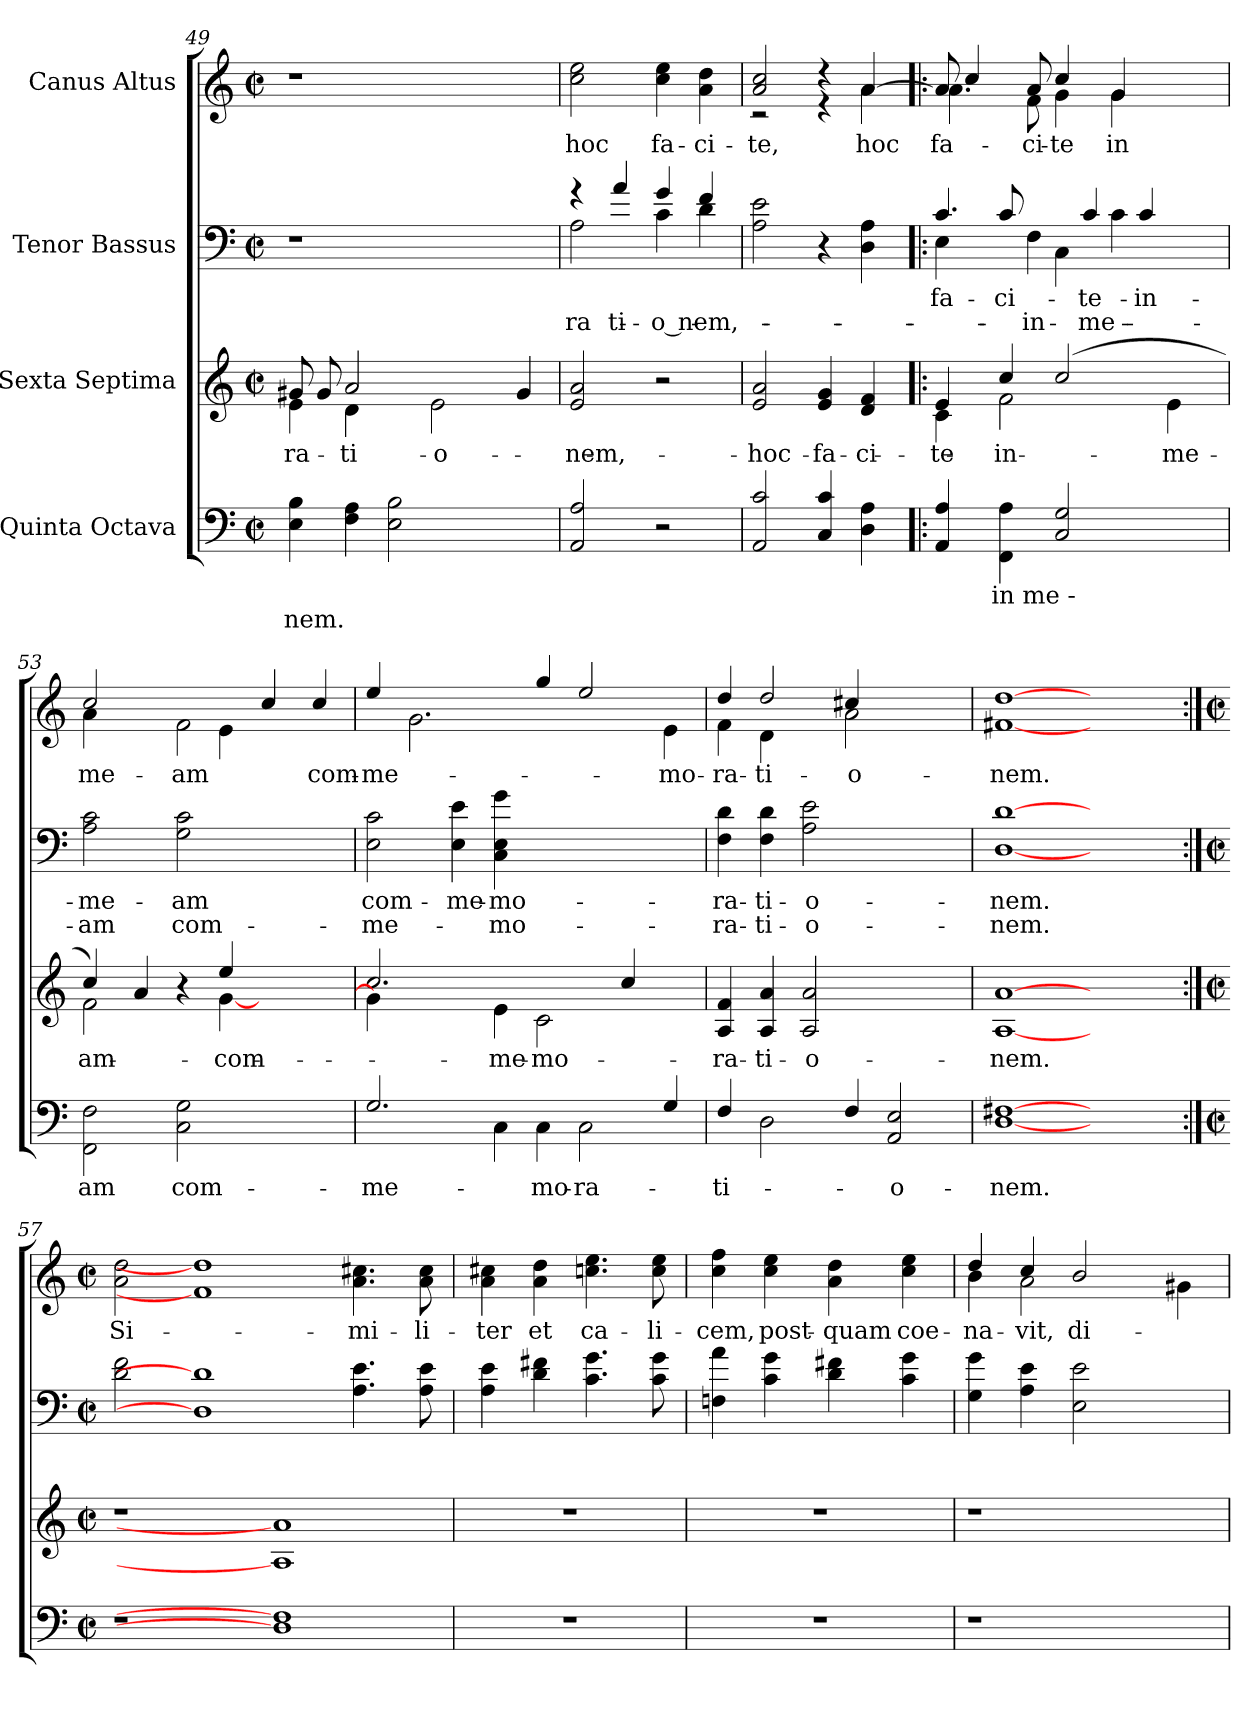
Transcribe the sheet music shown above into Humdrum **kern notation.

**kern	**text	**kern	**text	**kern	**text	**text	**kern	**text
*part4	*part4	*part3	*part3	*part2	*part2	*part2	*part1	*part1
*staff4	*staff4	*staff3	*staff3	*staff2	*staff2	*staff2	*staff1	*staff1
*I"Quinta  Octava	*	*I"Sexta  Septima	*	*I"Tenor  Bassus	*	*	*I"Canus  Altus	*
*clefF4	*	*clefG2	*	*clefF4	*	*	*clefG2	*
*M2/2	*	*M2/2	*	*M2/2	*	*	*M2/2	*
*met(c|)	*	*met(c|)	*	*met(c|)	*	*	*met(c|)	*
=49	=49	=49	=49	=49	=49	=49	=49	=49
!	!LO:LY:b:cj	!	!LO:LY:b:cj	!	!	!	!	!
*	*	*^	*	*	*	*	*	*
4B\ 4E\	-nem.	4e\	8g#X/	-ra-	1r	.	.	1r	.
.	.	.	8g#/	.	.	.	.	.	.
!	!	!	!	!LO:LY:b:cj	!	!	!	!	!
4A\ 4F\	.	4d\	2a/	-ti-	.	.	.	.	.
2B\ 2E\	.	1ryy	.	.	.	.	.	.	.
!	!	!	!	!LO:LY:b:cj	!	!	!	!	!
.	.	.	2e\	-o-	.	.	.	.	.
2ryy	.	.	.	.	2ryy	.	.	2ryy	.
.	.	.	4g#/	.	.	.	.	.	.
=50	=50	=50	=50	=50	=50	=50	=50	=50	=50
!	!	!	!	!LO:LY:b:cj	!	!	!LO:LY:b:rj	!	!LO:LY:b:cj
*	*	*v	*v	*	*^	*	*	*	*
2A/ 2AA/	.	2a/ 2e/	-nem,	4r	2A\	.	ra-	2ee\ 2cc\	hoc
!	!	!	!	!	!	!	!LO:LY:b:rj	!	!
.	.	.	.	4a/	.	.	-ti-	.	.
!	!	!	!	!	!	!	!LO:LY:b:rj	!	!LO:LY:b:cj
2r	.	2r	.	4g/	4c\	.	-o nem,-	4ee\ 4cc\	fa-
!	!	!	!	!	!	!	!	!	!LO:LY:b:cj
.	.	.	.	4f/	4d\	.	.	4dd\ 4a\	-ci-
=51	=51	=51	=51	=51	=51	=51	=51	=51	=51
!	!	!	!LO:LY:b:cj	!	!	!	!	!	!LO:LY:b:cj
*	*	*	*	*v	*v	*	*	*^	*
2c/ 2AA/	.	2a/ 2e/	hoc	2e\ 2A\	.	.	2cc/ 2a/	2r	-te,
!	!	!	!LO:LY:b:cj	!	!	!	!	!	!
4c/ 4C/	.	4g/ 4e/	fa-	4r	.	.	4rdd	4re	.
!	!	!	!LO:LY:b:cj	!	!	!	!	!	!LO:LY:b:cj
4A\ 4D\	.	4f/ 4d/	-ci-	4A\ 4D\	.	.	[>4a/	4a\	hoc
=52!|:	=52!|:	=52!|:	=52!|:	=52!|:	=52!|:	=52!|:	=52!|:	=52!|:	=52!|:
*	*	*^	*	*	*	*	*	*	*
!LO:TX:b:t=te	!	!	!	!	!	!	!	!	!	!
!	!	!	!	!LO:LY:b:cj	!	!LO:LY:b:cj	!	!	!	!LO:LY:b:cj
*^	*	*	*	*	*^	*	*	*	*	*
4A/ 4AA/	8...ryy	.	4c\	4e/	-te	4E\	4.c/	-fa-	.	8a/]	4.a\	fa-
.	.	.	.	.	.	.	.	.	.	4cc/	.	.
!	!LO:TX:b:t=in me -	!	!	!	!	!	!	!	!	!	!	!
.	1ryy	.	.	.	.	.	.	.	.	.	.	.
!	!	!	!	!	!LO:LY:b:cj	!	!	!LO:LY:b:cj	!	!	!	!
4A\ 4FF\	.	.	2f\	4cc/	in	8c/	.	ci-	.	.	.	.
!	!	!	!	!	!	!	!	!	!LO:LY:b:cj	!	!	!LO:LY:b:cj
.	.	.	.	.	.	8ryy	4F\	.	-in	8a/	8f\	-ci-
!	!	!	!	!	!	!	!	!	!	!	!	!LO:LY:b:cj
2G/ 2C/	.	.	.	(<2cc/	.	4C\	.	.	.	4cc/	4g\	-te
!	!	!	!	!	!	!	!	!LO:LY:b:cj	!LO:LY:b:cj	!	!	!
.	.	.	.	.	.	.	4c/	-te	me-	.	.	.
!	!	!	!	!	!	!	!	!	!	!	!	!LO:LY:b:cj
.	.	.	2ryy	.	.	4c\	.	.	.	4g>/	4g\	in
!	!	!	!	!	!	!	!	!LO:LY:b:cj	!	!	!	!
.	.	.	.	.	.	.	4c/	-in	.	.	.	.
!	!	!	!	!	!LO:LY:b:cj	!	!	!	!	!	!	!
4ryy	.	.	.	4e\	me-	8ryy	.	.	.	4ryy	4ryy	.
.	.	.	.	.	.	8ryy	8ryy	.	.	.	.	.
.	64ryy	.	.	.	.	.	.	.	.	.	.	.
!!LO:LB:g=z	!!
=53	=53	=53	=53	=53	=53	=53	=53	=53	=53	=53	=53	=53
!	!	!LO:LY:b:cj	!	!	!LO:LY:b:cj	!	!	!LO:LY:b:cj	!LO:LY:b	!	!	!LO:LY:b:cj
*v	*v	*	*	*^	*	*v	*v	*	*	*	*	*
2F\ 2FF\	am	4cc/)	2f\	32ryy	-am	2c\ 2A\	me-	-am	2cc/	4a\	me-
.	.	.	.	1ryy	.	.	.	.	.	.	.
.	.	4a/	.	.	.	.	.	.	.	2ryy	.
!	!LO:LY:b:cj	!	!	!	!	!	!LO:LY:b:cj	!LO:LY:b	!	!	!LO:LY:b:cj
2G\ 2C\	com-	4r	4ryy	.	.	2c\ 2G\	am	com-	2f\	.	-am
!	!	!	!	!	!LO:LY:b	!	!	!	!	!	!
.	.	4ee/	[<4g\	.	com-	.	.	.	.	4e\	.
2ryy	.	2ryy	2ryy	.	.	2ryy	.	.	4cc/	2ryy	.
.	.	.	.	4...ryy	.	.	.	.	.	.	.
!	!	!	!	!	!	!	!	!	!	!	!LO:LY:b:cj
.	.	.	.	.	.	.	.	.	4cc/	.	com-
*	*	*	*	*	*	*	*	*	*v	*v	*
=54	=54	=54	=54	=54	=54	=54	=54	=54	=54	=54
!	!LO:LY:b:cj	!	!	!	!	!	!LO:LY:b:cj	!LO:LY:b:cj	!	!LO:LY:b:cj
*	*	*	*v	*v	*	*	*	*	*	*
2.G/	-me-	2.cc/	4g\]	.	2c\ 2E\	-com-	-me-	4ee/	-me-
.	.	.	4ryy	.	.	.	.	2.g\	.
!	!	!	!	!	!	!LO:LY:b:cj	!	!	!
.	.	.	1.ryy	.	4e\ 4E\	-me-	.	.	.
!	!	!	!	!LO:LY:b:cj	!	!LO:LY:b:cj	!LO:LY:b:cj	!	!
4C\	.	4e\	.	-me-	4g\ 4E\ 4C\	-mo-	-mo-	.	.
!	!LO:LY:b:cj	!	!	!LO:LY:b:cj	!	!	!	!	!
4C\	-mo-	2c\	.	-mo-	1ryy	.	.	4gg/	.
!	!LO:LY:b:cj	!	!	!	!	!	!	!	!
2C\	-ra-	.	.	.	.	.	.	2ee/	.
.	.	4cc/	.	.	.	.	.	.	.
!	!	!	!	!	!	!	!	!	!LO:LY:b:cj
4G/	.	4ryy	.	.	.	.	.	4e\	-mo-
*	*	*v	*v	*	*	*	*	*	*
=55	=55	=55	=55	=55	=55	=55	=55	=55
!	!LO:LY:b:cj	!	!LO:LY:b:cj	!	!LO:LY:b:cj	!LO:LY:b:cj	!	!LO:LY:b:cj
*	*	*	*	*	*	*	*^	*
4F/	-ti-	4f/ 4A/	-ra-	4d\ 4F\	-ra-	-ra-	4f\	4dd/	-ra-
!	!	!	!LO:LY:b:cj	!	!LO:LY:b:cj	!LO:LY:b:cj	!	!	!LO:LY:b:cj
2D\	.	4a/ 4A/	-ti-	4d\ 4F\	-ti-	-ti-	4d\	2dd/	-ti-
!	!	!	!LO:LY:b:cj	!	!LO:LY:b:cj	!LO:LY:b:cj	!	!	!
.	.	2a/ 2A/	-o-	2e\ 2A\	-o-	-o-	4ryy	.	.
!	!	!	!	!	!	!	!	!	!LO:LY:b:cj
4F/	.	.	.	.	.	.	4cc#X/	2a\	-o-
!	!LO:LY:b:cj	!	!	!	!	!	!	!	!
2E/ 2AA/	-o-	2ryy	.	2ryy	.	.	4ryy	.	.
.	.	.	.	.	.	.	4ryy	4ryy	.
=56	=56	=56	=56	=56	=56	=56	=56	=56	=56
!	!LO:LY:b:cj	!	!LO:LY:b:cj	!	!LO:LY:b:cj	!LO:LY:b:cj	!	!	!LO:LY:b:cj
*	*	*	*	*	*	*	*v	*v	*
[1F#X [1D	-nem.	[1a [1A	-nem.	[1d [1D	-nem.	nem.	[1dd [1f#X	-nem.
1ryy	.	1ryy	.	1ryy	.	.	1ryy	.
=57:|!	=57:|!	=57:|!	=57:|!	=57:|!	=57:|!	=57:|!	=57:|!	=57:|!
*M2/2	*	*M2/2	*	*M2/2	*	*	*M2/2	*
*met(c|)	*	*met(c|)	*	*met(c|)	*	*	*met(c|)	*
!	!	!	!	!	!	!	!	!LO:LY:b:cj
1r	.	1r	.	2f\ 2d\	.	.	2dd\ 2a\	Si-
.	.	.	.	1d] 1D]	.	.	1dd] 1f#]	.
1F#] 1D]	.	1a] 1A]	.	.	.	.	.	.
!	!	!	!	!	!	!	!	!LO:LY:b:cj
.	.	.	.	4.e\ 4.A\	.	.	4.cc#X\ 4.a\	-mi-
!	!	!	!	!	!	!	!	!LO:LY:b:cj
.	.	.	.	8e\ 8A\	.	.	8cc#\ 8a\	-li-
=58	=58	=58	=58	=58	=58	=58	=58	=58
!	!	!	!	!	!	!	!	!LO:LY:b:cj
1r	.	1r	.	4e\ 4A\	.	.	4cc#X\ 4a\	-ter
!	!	!	!	!	!	!	!	!LO:LY:b:cj
.	.	.	.	4f#X\ 4d\	.	.	4dd\ 4a\	et
!	!	!	!	!	!	!	!	!LO:LY:b:cj
.	.	.	.	4.g\ 4.c\	.	.	4.ee\ 4.ccn\	ca-
!	!	!	!	!	!	!	!	!LO:LY:b:cj
.	.	.	.	8g\ 8c\	.	.	8ee\ 8cc\	-li-
=59	=59	=59	=59	=59	=59	=59	=59	=59
!	!	!	!	!	!	!	!	!LO:LY:b:cj
1r	.	1r	.	4a\ 4Fn\	.	.	4ff\ 4cc\	-cem,
!	!	!	!	!	!	!	!	!LO:LY:b:cj
.	.	.	.	4g\ 4c\	.	.	4ee\ 4cc\	post-
!	!	!	!	!	!	!	!	!LO:LY:b:cj
.	.	.	.	4f#X\ 4d\	.	.	4dd\ 4a\	-quam
!	!	!	!	!	!	!	!	!LO:LY:b:cj
.	.	.	.	4g\ 4c\	.	.	4ee\ 4cc\	coe-
!!LO:LB:g=z
=60	=60	=60	=60	=60	=60	=60	=60	=60
!	!	!	!	!	!	!	!	!LO:LY:b:cj
*	*	*	*	*	*	*	*^	*
1r	.	1r	.	4g\ 4G\	.	.	4dd/	4b\	-na-
!	!	!	!	!	!	!	!	!	!LO:LY:b:cj
.	.	.	.	4e\ 4A\	.	.	4cc/	2a\	-vit,
!	!	!	!	!	!	!	!	!	!LO:LY:b:cj
.	.	.	.	2e\ 2E\	.	.	2b/	.	di-
.	.	.	.	.	.	.	.	2ryy	.
4ryy	.	4ryy	.	4ryy	.	.	4g#X\	.	.
*	*	*	*	*	*	*	*v	*v	*
=	=	=	=	=	=	=	=	=
*-	*-	*-	*-	*-	*-	*-	*-	*-
